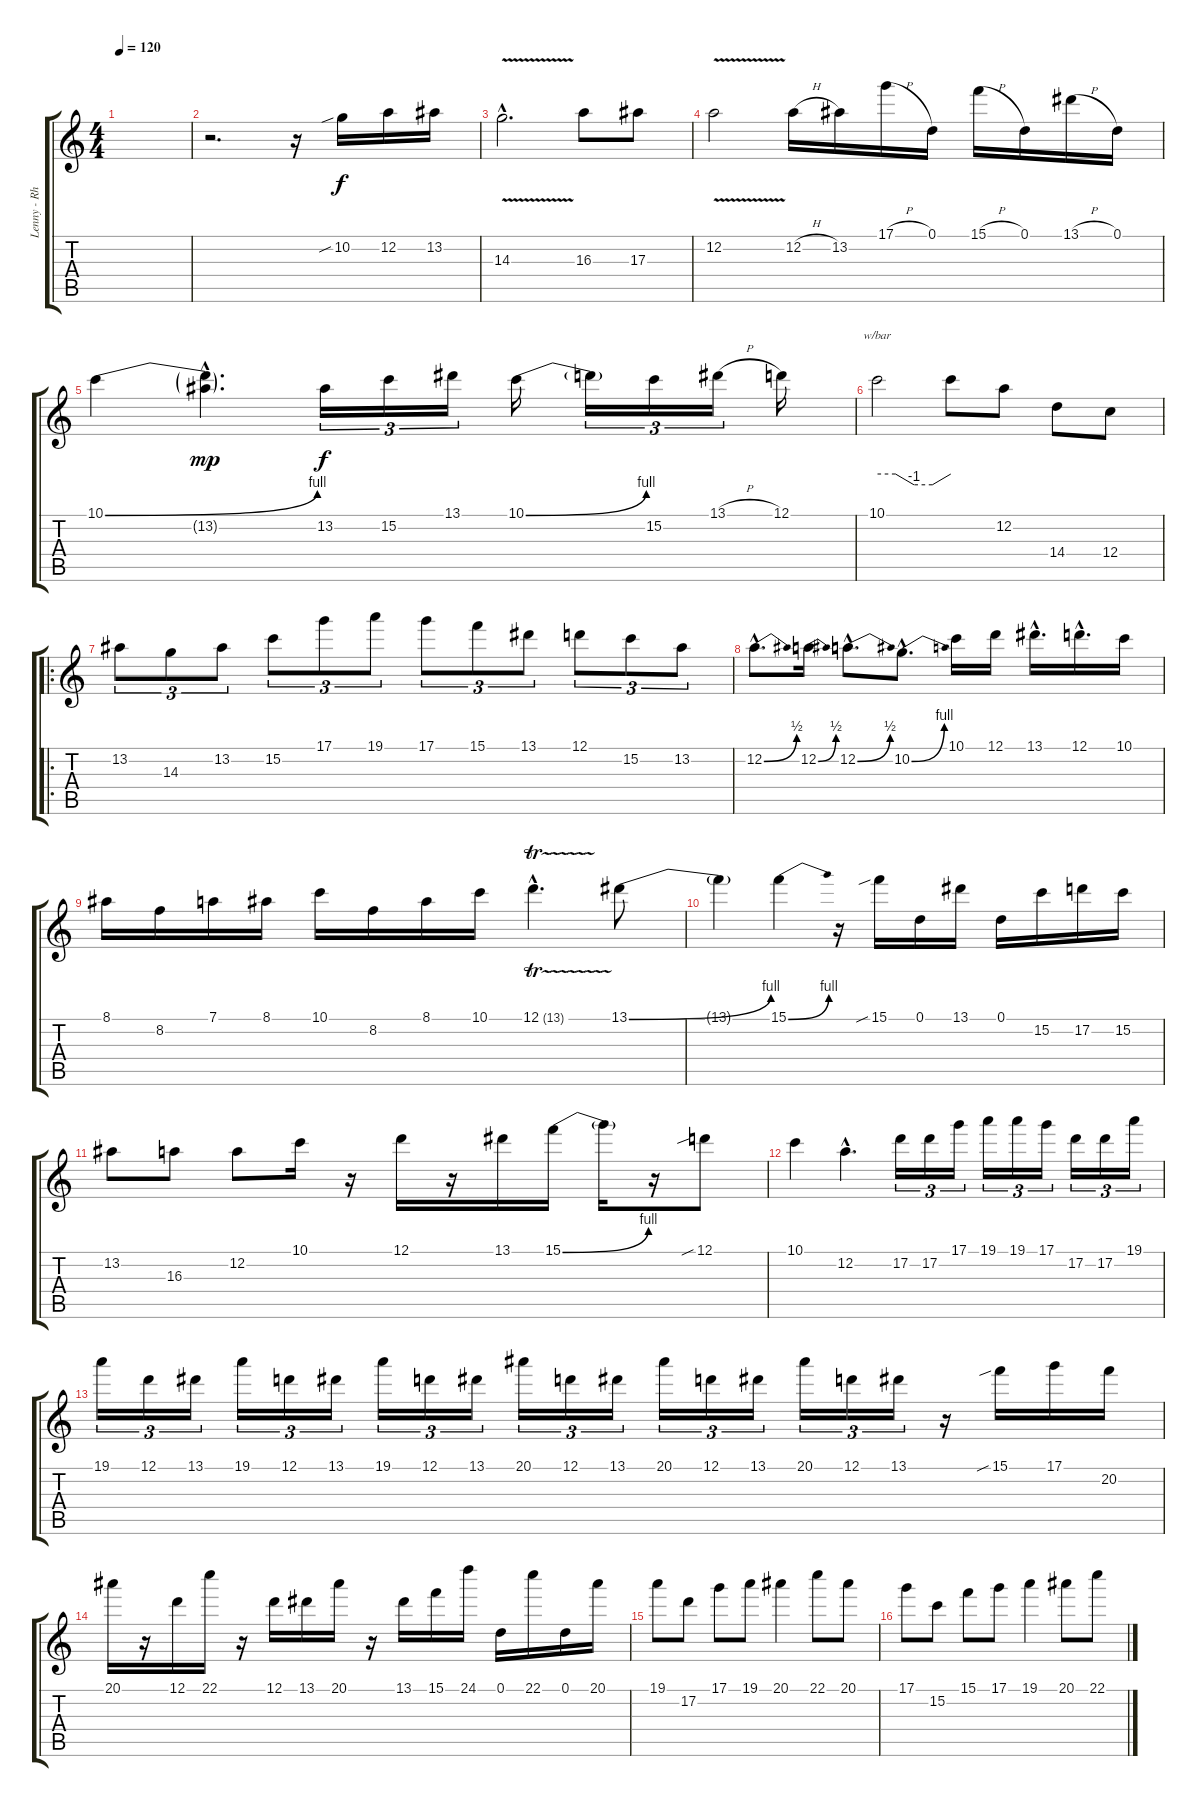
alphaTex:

\track ("Lenny - Rhytm/Lead" "Lenny - Rh") {instrument distortionguitar}
\staff {score tabs}
\tuning (D4 A3 F3 C3 G2 D2) {hide}
\ts (4 4)
\tempo 120
\clef g2
\ks c
|
r.2{d} r.16 10.2{sib}.16 12.2.16 13.2.16 |
14.3{v hac}.2{d} 16.3.8 17.3.8 |
12.2{v}.2 12.2{h}.16 13.2.16 17.1{h}.16 0.1.16 15.1{h}.16 0.1.16 13.1{h}.16 0.1.16 |
10.1{be (bend 0 0 60 4)}.4 (10.1{hac t} 13.2{g hac}).4{d dy mp} 13.2.16{tu (3 2) dy f} 15.2.16{tu (3 2)} 13.1.16{tu (3 2)} 10.1{be (bend 0 0 60 4)}.16 10.1{t}.16{tu (3 2)} 15.2.16{tu (3 2)} 13.1{h}.16{tu (3 2)} 12.1.16 |
10.1.2{tbe (custom default 0 0 15 0 30 -4 45 -4 60 0)} 10.1{t}.8 12.2.8 14.4.8 12.4.8 |
\ro
13.2.8{tu (3 2)} 14.3.8{tu (3 2)} 13.2.8{tu (3 2)} 15.2.8{tu (3 2)} 17.1.8{tu (3 2)} 19.1.8{tu (3 2)} 17.1.8{tu (3 2)} 15.1.8{tu (3 2)} 13.1.8{tu (3 2)} 12.1.8{tu (3 2)} 15.2.8{tu (3 2)} 13.2.8{tu (3 2)} |
12.2{be (bend 0 0 60 2) hac}.8{d} 12.2{be (bend 0 0 60 2)}.16 12.2{be (bend 0 0 60 2) hac}.8{d} 10.2{be (bend 0 0 60 4) hac}.8{d} 10.1.16 12.1.16 13.1{hac}.16{d} 12.1{hac}.16{d} 10.1.16 |
8.1.16 8.2.16 7.1.16 8.1.16 10.1.16 8.2.16 8.1.16 10.1.16 12.1{tr (13 32) hac}.4{d} 13.1{be (bend 0 0 60 4)}.8 |
13.1{t}.4 15.1{be (bend 0 0 60 4)}.4 r.16 15.1{sib}.16 0.1.16 13.1.16 0.1.16 15.2.16 17.2.16 15.2.16 |
13.2.8 16.3.8 12.2.8 10.1.16 r.16 12.1.16 r.16 13.1.16 15.1{be (bend 0 0 60 4)}.16 15.1{t}.16 r.16 12.1{sib}.8 |
10.1.4 12.2{hac}.4{d} 17.2.16{tu (3 2)} 17.2.16{tu (3 2)} 17.1.16{tu (3 2)} 19.1.16{tu (3 2)} 19.1.16{tu (3 2)} 17.1.16{tu (3 2)} 17.2.16{tu (3 2)} 17.2.16{tu (3 2)} 19.1.16{tu (3 2)} |
19.1.16{tu (3 2)} 12.1.16{tu (3 2)} 13.1.16{tu (3 2)} 19.1.16{tu (3 2)} 12.1.16{tu (3 2)} 13.1.16{tu (3 2)} 19.1.16{tu (3 2)} 12.1.16{tu (3 2)} 13.1.16{tu (3 2)} 20.1.16{tu (3 2)} 12.1.16{tu (3 2)} 13.1.16{tu (3 2)} 20.1.16{tu (3 2)} 12.1.16{tu (3 2)} 13.1.16{tu (3 2)} 20.1.16{tu (3 2)} 12.1.16{tu (3 2)} 13.1.16{tu (3 2)} r.16 15.1{sib}.16 17.1.16 20.2.16 |
20.1.16 r.16 12.1.16 22.1.16 r.16 12.1.16 13.1.16 20.1.16 r.16 13.1.16 15.1.16 24.1.16 0.1.16 22.1.16 0.1.16 20.1.16 |
19.1.8 17.2.8 17.1.8 19.1.8 20.1.4 22.1.8 20.1.8 |
17.1.8 15.2.8 15.1.8 17.1.8 19.1.4 20.1.8 22.1.8
